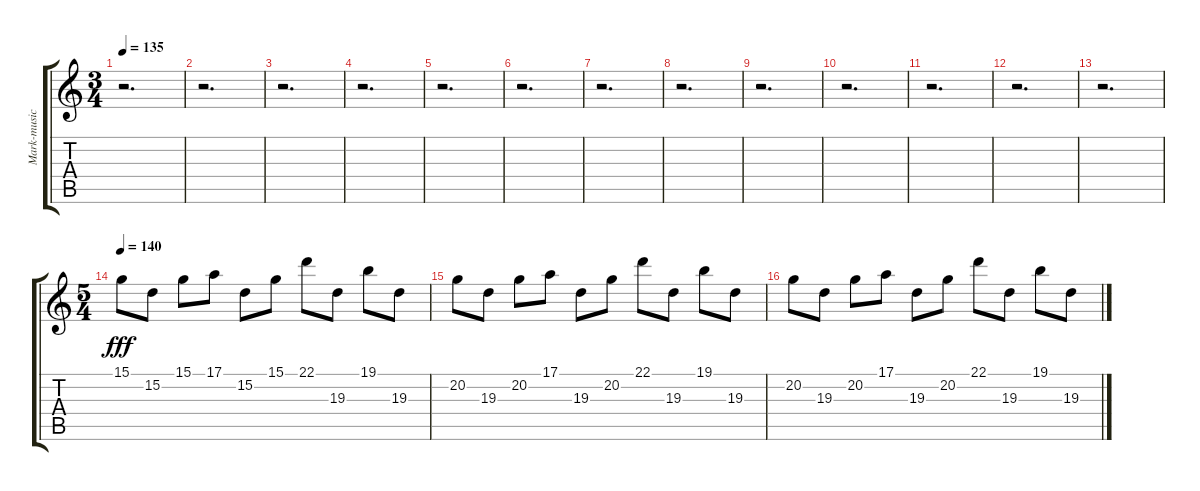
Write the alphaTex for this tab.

\track ("Mark-musicbox" "Mark-music") {instrument acousticgrandpiano}
\staff {score tabs}
\tuning (E4 B3 G3 D3 A2 E2) {hide}
\ts (3 4)
\tempo 135
\clef g2
\ks c
r.2{d dy fff} |
r.2{d} |
r.2{d} |
r.2{d} |
r.2{d} |
r.2{d} |
r.2{d} |
r.2{d} |
r.2{d} |
r.2{d} |
r.2{d} |
r.2{d} |
r.2{d} |
\ts (5 4)
\tempo 140
15.1.8{volume 16 balance 4 instrument electricpiano2} 15.2.8 15.1.8 17.1.8 15.2.8 15.1.8 22.1.8 19.3.8 19.1.8 19.3.8 |
20.2.8 19.3.8 20.2.8 17.1.8 19.3.8 20.2.8 22.1.8 19.3.8 19.1.8 19.3.8 |
20.2.8 19.3.8 20.2.8 17.1.8 19.3.8 20.2.8 22.1.8 19.3.8 19.1.8 19.3.8
